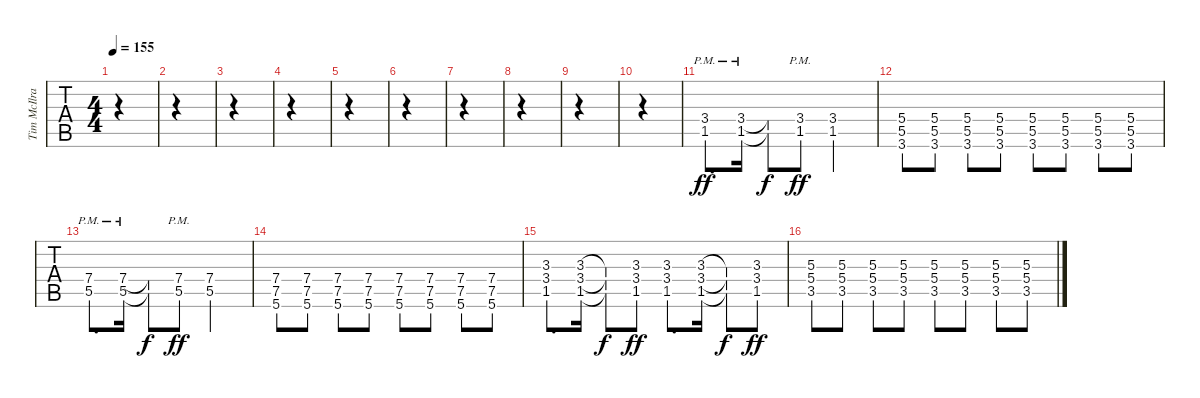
\track ("Tim McIlrath - Guitar One" "Tim McIlra") {instrument distortionguitar}
\staff {tabs}
\tuning (Eb4 Bb3 Gb3 Db3 Ab2 Eb2) {hide}
\ts (4 4)
\tempo 155
\clef g2
\ks c
|
|
|
|
|
|
|
|
|
|
(3.4{pm} 1.5{pm}).8{d dy ff} (3.4{pm} 1.5{pm}).16 (3.4{t} 1.5{t}).8{dy f} (3.4{pm} 1.5{pm}).8{dy ff} (3.4 1.5).2 |
(5.4 5.5 3.6).8 (5.4 5.5 3.6).8 (5.4 5.5 3.6).8 (5.4 5.5 3.6).8 (5.4 5.5 3.6).8 (5.4 5.5 3.6).8 (5.4 5.5 3.6).8 (5.4 5.5 3.6).8 |
(7.4{pm} 5.5{pm}).8{d} (7.4{pm} 5.5{pm}).16 (7.4{t} 5.5{t}).8{dy f} (7.4{pm} 5.5{pm}).8{dy ff} (7.4 5.5).2 |
(7.4 7.5 5.6).8 (7.4 7.5 5.6).8 (7.4 7.5 5.6).8 (7.4 7.5 5.6).8 (7.4 7.5 5.6).8 (7.4 7.5 5.6).8 (7.4 7.5 5.6).8 (7.4 7.5 5.6).8 |
(3.3 3.4 1.5).8{d} (3.3 3.4 1.5).16 (3.3{t} 3.4{t} 1.5{t}).8{dy f} (3.3 3.4 1.5).8{dy ff} (3.3 3.4 1.5).8{d} (3.3 3.4 1.5).16 (3.3{t} 3.4{t} 1.5{t}).8{dy f} (3.3 3.4 1.5).8{dy ff} |
(5.3 5.4 3.5).8 (5.3 5.4 3.5).8 (5.3 5.4 3.5).8 (5.3 5.4 3.5).8 (5.3 5.4 3.5).8 (5.3 5.4 3.5).8 (5.3 5.4 3.5).8 (5.3 5.4 3.5).8
